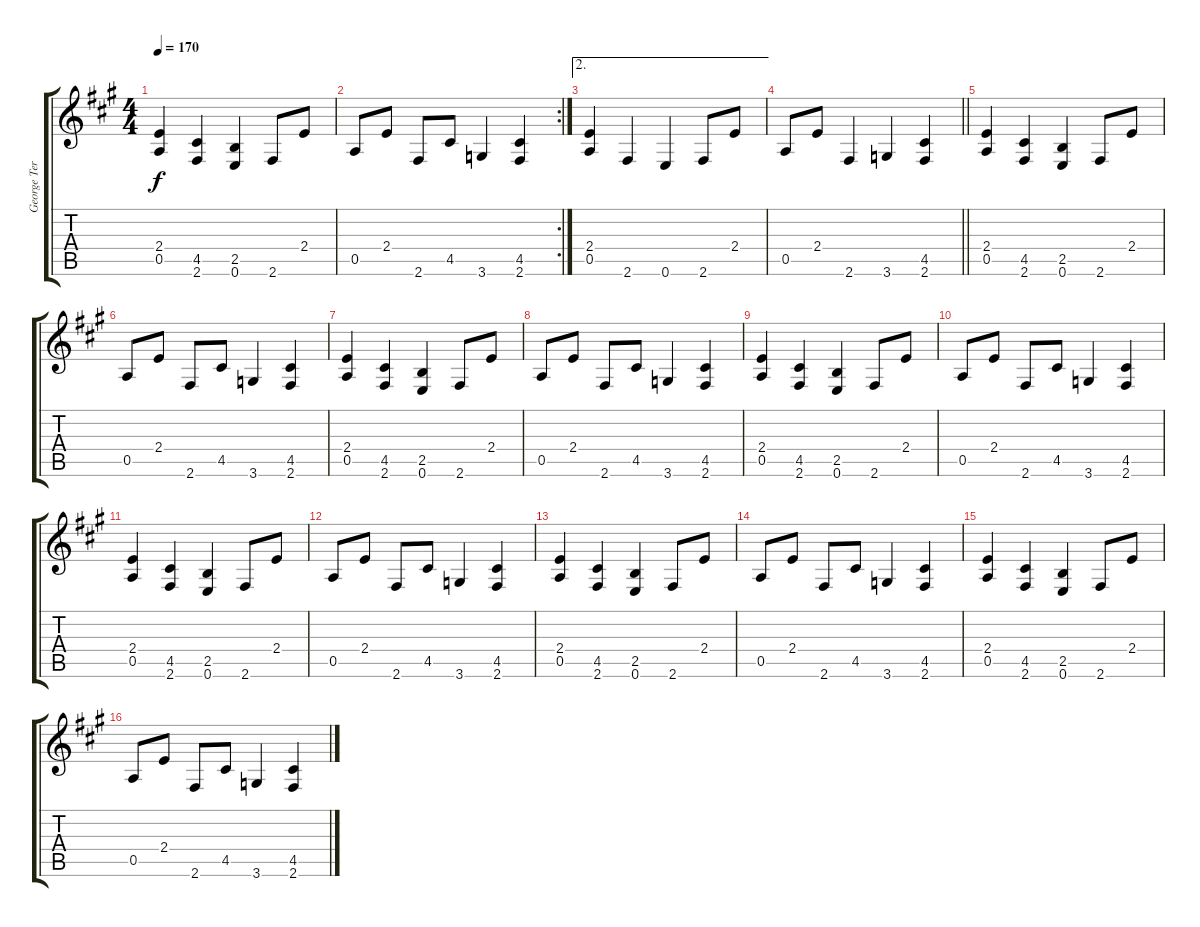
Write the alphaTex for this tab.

\track ("George Terry (clean)" "George Ter") {instrument electricguitarclean}
\staff {score tabs}
\tuning (E4 B3 G3 D3 A2 E2) {hide}
\ts (4 4)
\tempo 170
\clef g2
\ks a
(2.4 0.5).4{dy f} (4.5 2.6).4 (2.5 0.6).4 2.6.8 2.4.8 |
\rc 2
0.5.8 2.4.8 2.6.8 4.5.8 3.6.4 (4.5 2.6).4 |
\ae 2
(2.4 0.5).4 2.6.4 0.6.4 2.6.8 2.4.8 |
\barLineRight lightlight
0.5.8 2.4.8 2.6.4 3.6.4 (4.5 2.6).4 |
(2.4 0.5).4 (4.5 2.6).4 (2.5 0.6).4 2.6.8 2.4.8 |
0.5.8 2.4.8 2.6.8 4.5.8 3.6.4 (4.5 2.6).4 |
(2.4 0.5).4 (4.5 2.6).4 (2.5 0.6).4 2.6.8 2.4.8 |
0.5.8 2.4.8 2.6.8 4.5.8 3.6.4 (4.5 2.6).4 |
(2.4 0.5).4 (4.5 2.6).4 (2.5 0.6).4 2.6.8 2.4.8 |
0.5.8 2.4.8 2.6.8 4.5.8 3.6.4 (4.5 2.6).4 |
(2.4 0.5).4 (4.5 2.6).4 (2.5 0.6).4 2.6.8 2.4.8 |
0.5.8 2.4.8 2.6.8 4.5.8 3.6.4 (4.5 2.6).4 |
(2.4 0.5).4 (4.5 2.6).4 (2.5 0.6).4 2.6.8 2.4.8 |
0.5.8 2.4.8 2.6.8 4.5.8 3.6.4 (4.5 2.6).4 |
(2.4 0.5).4 (4.5 2.6).4 (2.5 0.6).4 2.6.8 2.4.8 |
0.5.8 2.4.8 2.6.8 4.5.8 3.6.4 (4.5 2.6).4
